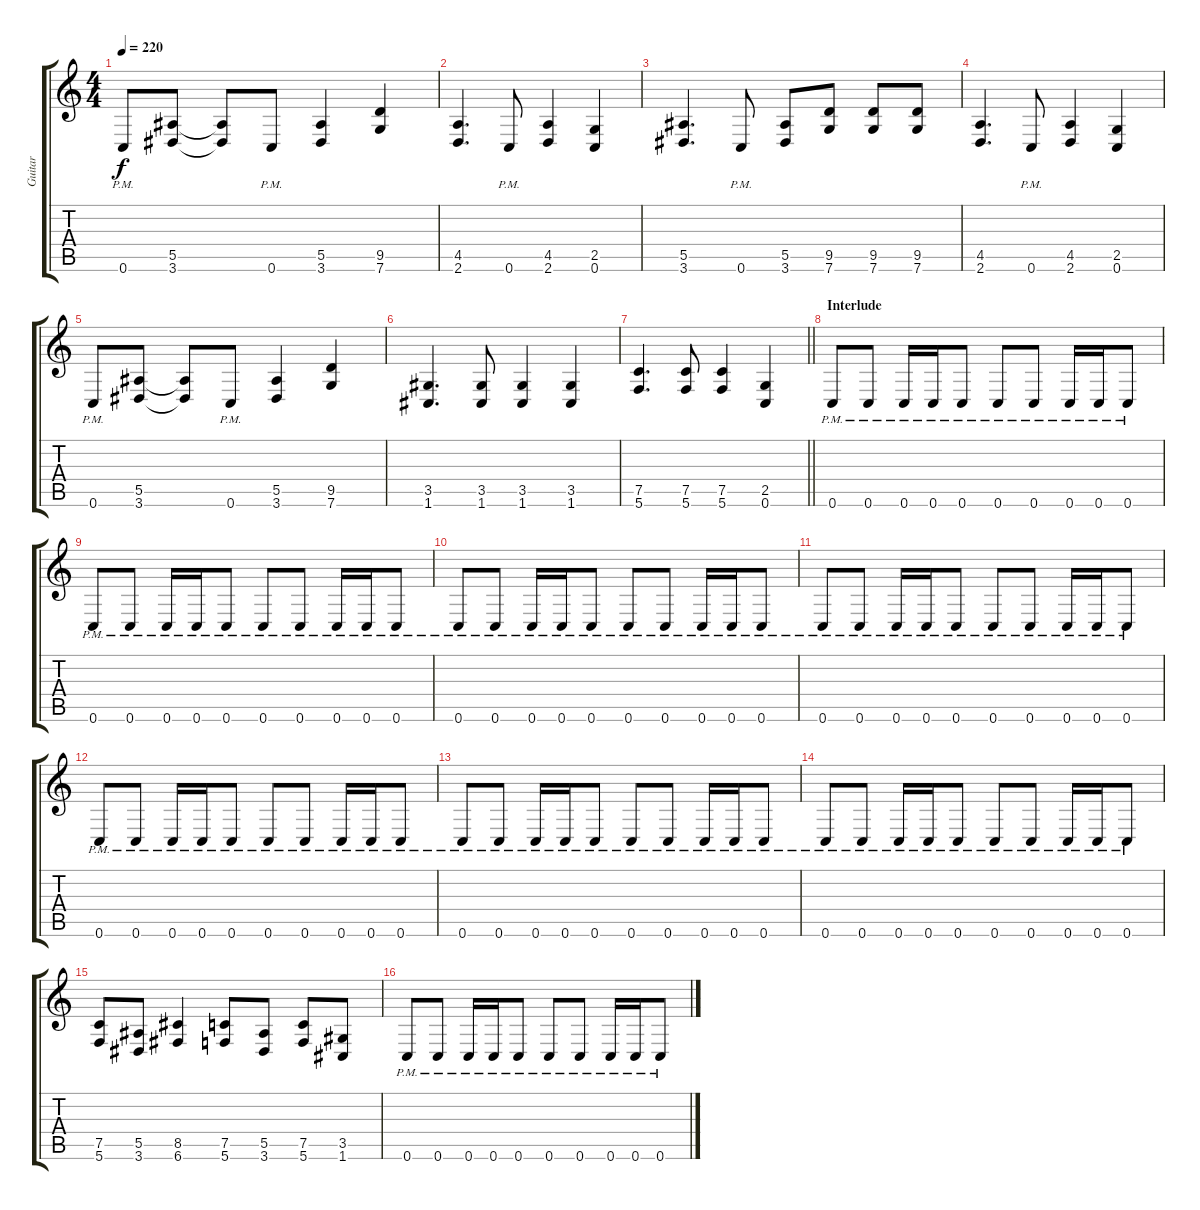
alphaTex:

\track ("Guitar" "Guitar") {instrument distortionguitar}
\staff {score tabs}
\tuning (C4 G3 Eb3 Bb2 F2 C2) {hide}
\ts (4 4)
\tempo 220
\clef g2
\ks c
0.6{pm}.8{dy f} (5.5 3.6).8 (5.5{t} 3.6{t}).8 0.6{pm}.8 (5.5 3.6).4 (9.5 7.6).4 |
(4.5 2.6).4{d} 0.6{pm}.8 (4.5 2.6).4 (2.5 0.6).4 |
(5.5 3.6).4{d} 0.6{pm}.8 (5.5 3.6).8 (9.5 7.6).8 (9.5 7.6).8 (9.5 7.6).8 |
(4.5 2.6).4{d} 0.6{pm}.8 (4.5 2.6).4 (2.5 0.6).4 |
0.6{pm}.8 (5.5 3.6).8 (5.5{t} 3.6{t}).8 0.6{pm}.8 (5.5 3.6).4 (9.5 7.6).4 |
(3.5 1.6).4{d} (3.5 1.6).8 (3.5 1.6).4 (3.5 1.6).4 |
\barLineRight lightlight
(7.5 5.6).4{d} (7.5 5.6).8 (7.5 5.6).4 (2.5 0.6).4 |
\section ("" "Interlude")
0.6{pm}.8 0.6{pm}.8 0.6{pm}.16 0.6{pm}.16 0.6{pm}.8 0.6{pm}.8 0.6{pm}.8 0.6{pm}.16 0.6{pm}.16 0.6{pm}.8 |
0.6{pm}.8 0.6{pm}.8 0.6{pm}.16 0.6{pm}.16 0.6{pm}.8 0.6{pm}.8 0.6{pm}.8 0.6{pm}.16 0.6{pm}.16 0.6{pm}.8 |
0.6{pm}.8 0.6{pm}.8 0.6{pm}.16 0.6{pm}.16 0.6{pm}.8 0.6{pm}.8 0.6{pm}.8 0.6{pm}.16 0.6{pm}.16 0.6{pm}.8 |
0.6{pm}.8 0.6{pm}.8 0.6{pm}.16 0.6{pm}.16 0.6{pm}.8 0.6{pm}.8 0.6{pm}.8 0.6{pm}.16 0.6{pm}.16 0.6{pm}.8 |
0.6{pm}.8 0.6{pm}.8 0.6{pm}.16 0.6{pm}.16 0.6{pm}.8 0.6{pm}.8 0.6{pm}.8 0.6{pm}.16 0.6{pm}.16 0.6{pm}.8 |
0.6{pm}.8 0.6{pm}.8 0.6{pm}.16 0.6{pm}.16 0.6{pm}.8 0.6{pm}.8 0.6{pm}.8 0.6{pm}.16 0.6{pm}.16 0.6{pm}.8 |
0.6{pm}.8 0.6{pm}.8 0.6{pm}.16 0.6{pm}.16 0.6{pm}.8 0.6{pm}.8 0.6{pm}.8 0.6{pm}.16 0.6{pm}.16 0.6{pm}.8 |
(7.5 5.6).8 (5.5 3.6).8 (8.5 6.6).4 (7.5 5.6).8 (5.5 3.6).8 (7.5 5.6).8 (3.5 1.6).8 |
0.6{pm}.8 0.6{pm}.8 0.6{pm}.16 0.6{pm}.16 0.6{pm}.8 0.6{pm}.8 0.6{pm}.8 0.6{pm}.16 0.6{pm}.16 0.6{pm}.8
